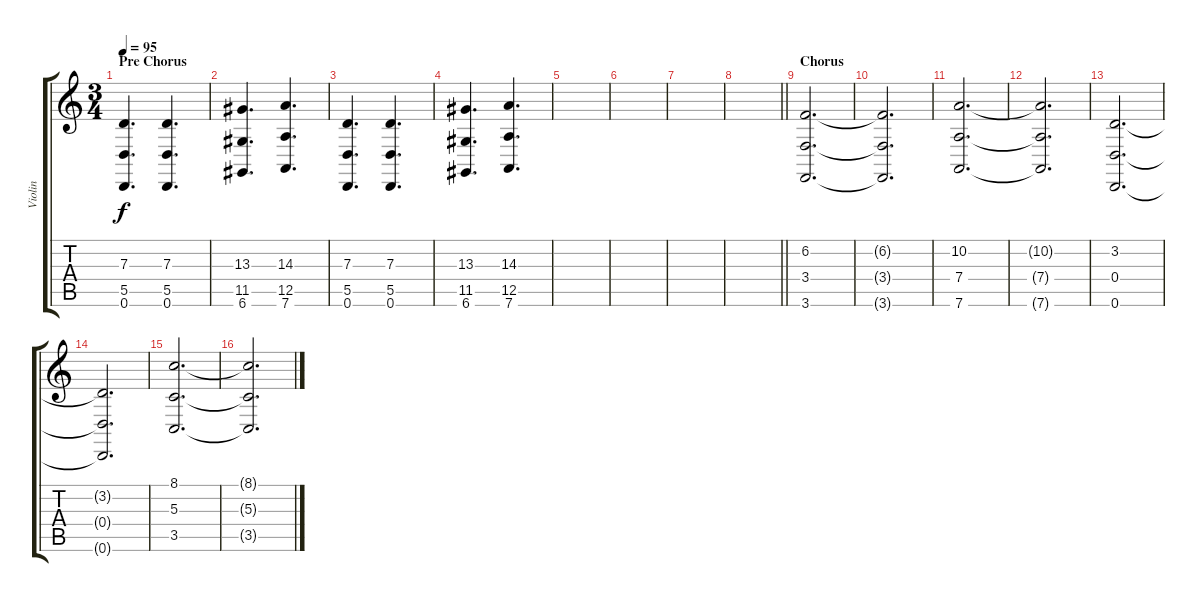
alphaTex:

\track ("Violin" "Violin") {instrument stringensemble2}
\staff {score tabs}
\tuning (E4 B3 G3 D3 A2 D2) {hide}
\ts (3 4)
\section ("" "Pre Chorus")
\tempo 95
\clef g2
\ks c
(7.3 5.5 0.6).4{d dy f} (7.3 5.5 0.6).4{d} |
(13.3 11.5 6.6).4{d} (14.3 12.5 7.6).4{d} |
(7.3 5.5 0.6).4{d} (7.3 5.5 0.6).4{d} |
(13.3 11.5 6.6).4{d} (14.3 12.5 7.6).4{d} |
|
|
|
\barLineRight lightlight
|
\section ("" "Chorus")
(6.2 3.4 3.6).2{d} |
(6.2{t} 3.4{t} 3.6{t}).2{d} |
(10.2 7.4 7.6).2{d} |
(10.2{t} 7.4{t} 7.6{t}).2{d} |
(3.2 0.4 0.6).2{d} |
(3.2{t} 0.4{t} 0.6{t}).2{d} |
(8.1 5.3 3.5).2{d} |
(8.1{t} 5.3{t} 3.5{t}).2{d}
